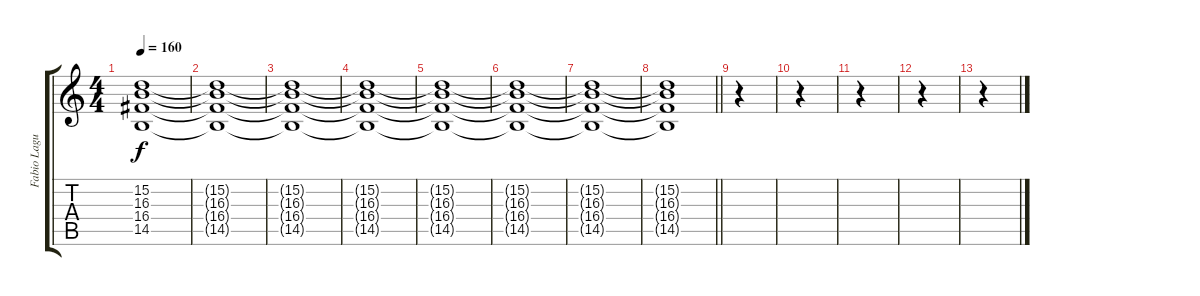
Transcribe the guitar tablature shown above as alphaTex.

\track ("Fabio Laguna" "Fabio Lagu") {instrument stringensemble2}
\staff {score tabs}
\tuning (E4 B3 G3 D3 A2 E2) {hide}
\ts (4 4)
\tempo 160
\clef g2
\ks c
(15.2 16.3 16.4 14.5).1{dy f} |
(15.2{t} 16.3{t} 16.4{t} 14.5{t}).1 |
(15.2{t} 16.3{t} 16.4{t} 14.5{t}).1 |
(15.2{t} 16.3{t} 16.4{t} 14.5{t}).1 |
(15.2{t} 16.3{t} 16.4{t} 14.5{t}).1 |
(15.2{t} 16.3{t} 16.4{t} 14.5{t}).1 |
(15.2{t} 16.3{t} 16.4{t} 14.5{t}).1 |
\barLineRight lightlight
(15.2{t} 16.3{t} 16.4{t} 14.5{t}).1 |
r.4 |
r.4 |
r.4 |
r.4 |
r.4
